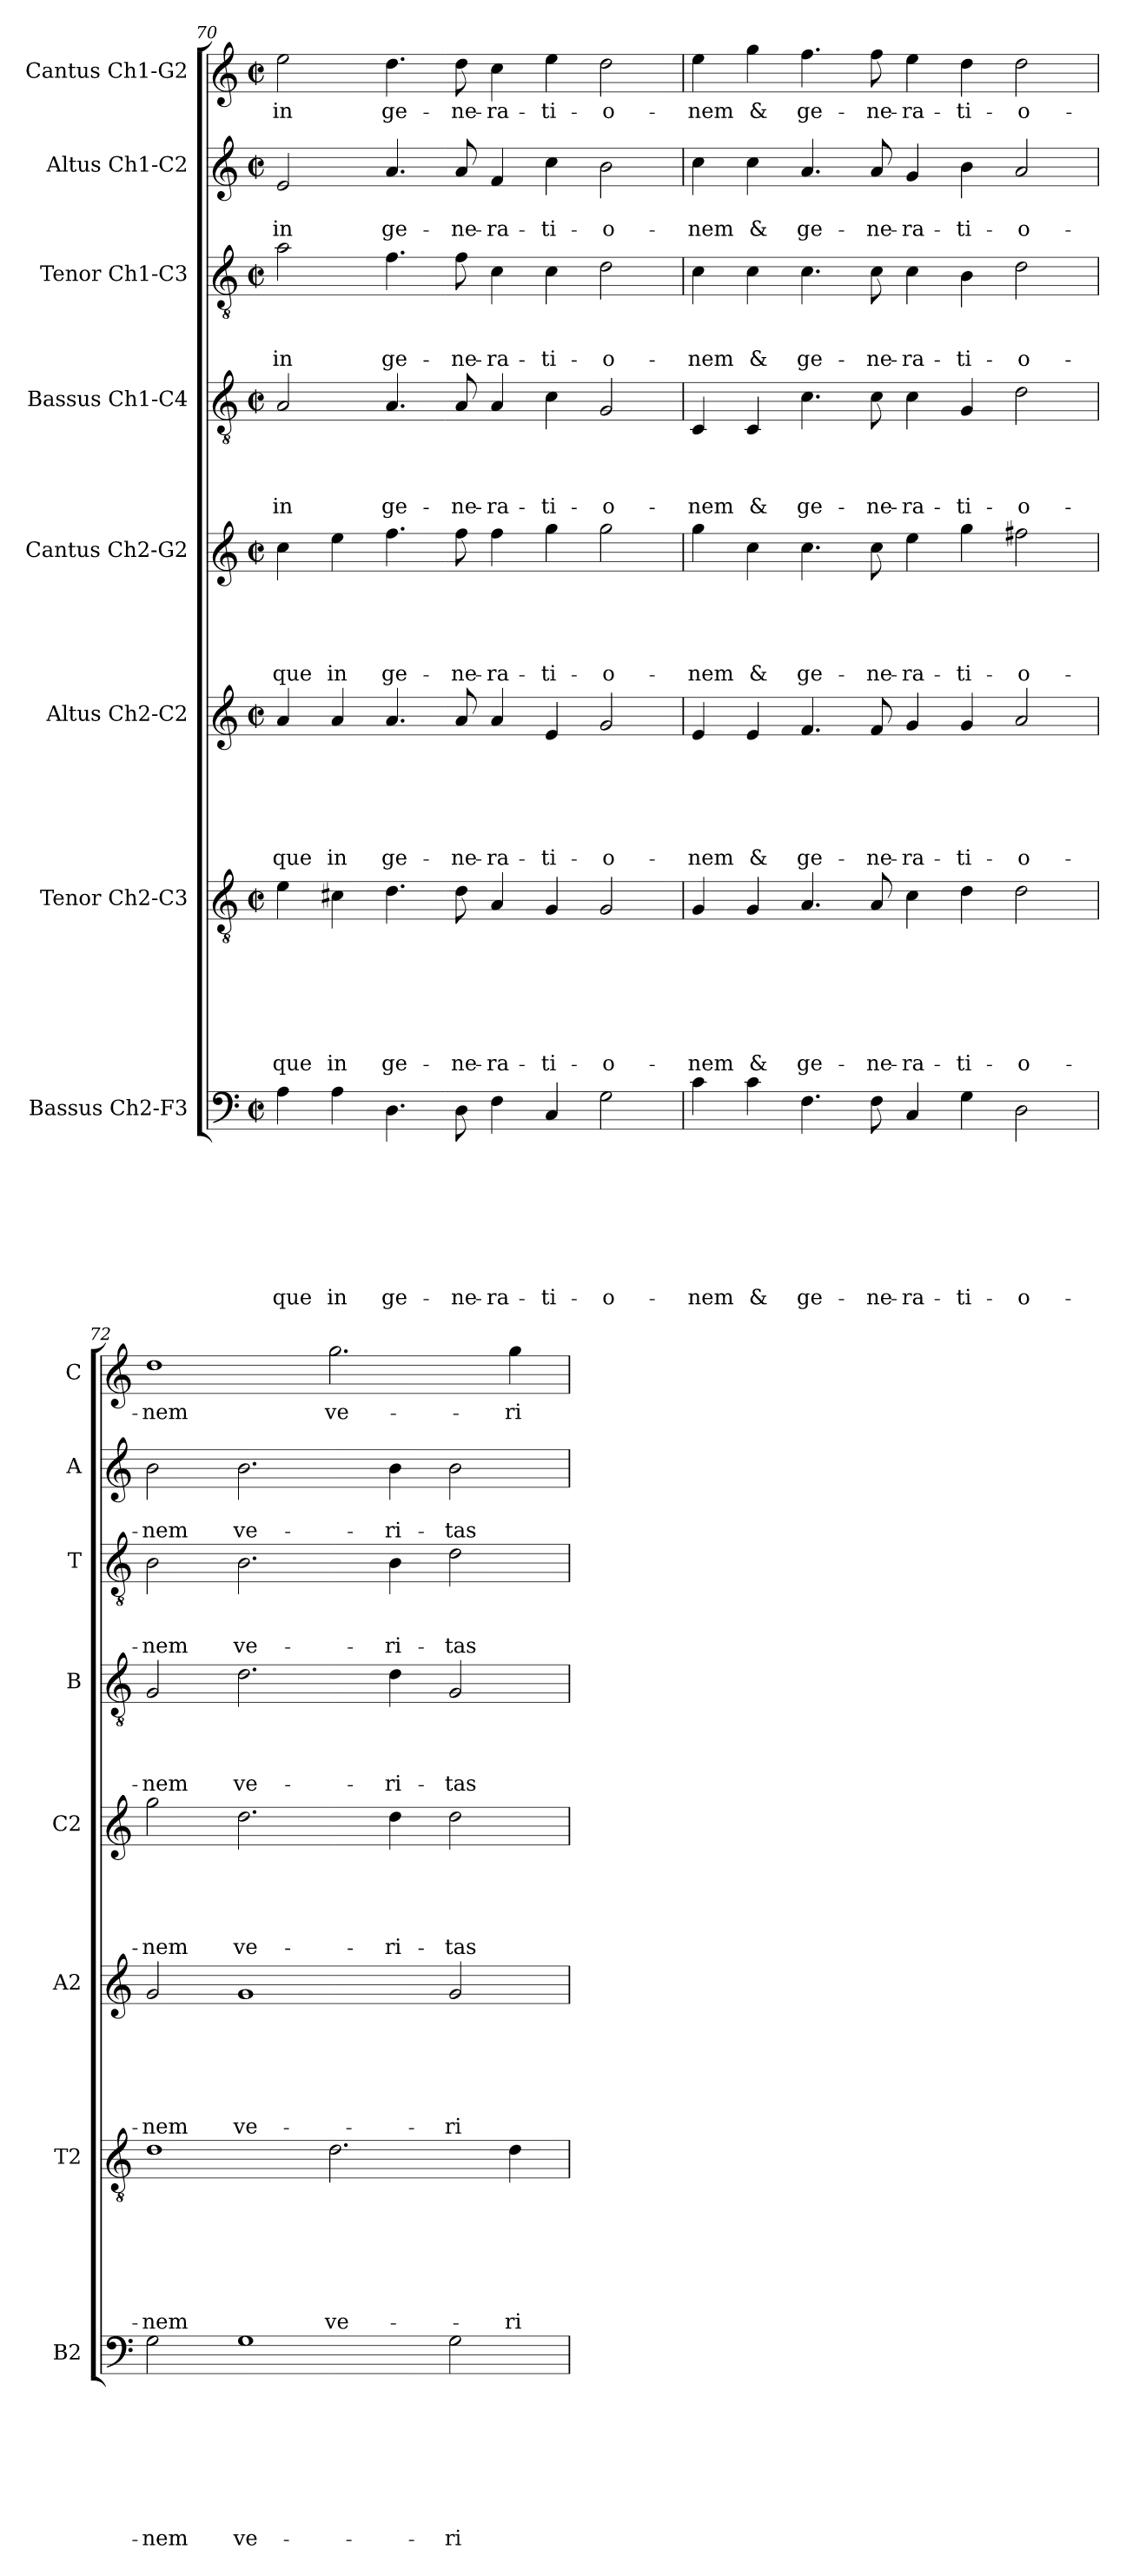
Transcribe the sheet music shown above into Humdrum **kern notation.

**kern	**text	**text	**text	**text	**text	**text	**text	**text	**kern	**text	**text	**text	**text	**text	**text	**text	**kern	**text	**text	**text	**text	**text	**text	**kern	**text	**text	**text	**text	**text	**kern	**text	**text	**text	**text	**kern	**text	**text	**text	**kern	**text	**text	**kern	**text
*part8	*part8	*part8	*part8	*part8	*part8	*part8	*part8	*part8	*part7	*part7	*part7	*part7	*part7	*part7	*part7	*part7	*part6	*part6	*part6	*part6	*part6	*part6	*part6	*part5	*part5	*part5	*part5	*part5	*part5	*part4	*part4	*part4	*part4	*part4	*part3	*part3	*part3	*part3	*part2	*part2	*part2	*part1	*part1
*staff8	*staff8	*staff8	*staff8	*staff8	*staff8	*staff8	*staff8	*staff8	*staff7	*staff7	*staff7	*staff7	*staff7	*staff7	*staff7	*staff7	*staff6	*staff6	*staff6	*staff6	*staff6	*staff6	*staff6	*staff5	*staff5	*staff5	*staff5	*staff5	*staff5	*staff4	*staff4	*staff4	*staff4	*staff4	*staff3	*staff3	*staff3	*staff3	*staff2	*staff2	*staff2	*staff1	*staff1
*I"Bassus Ch2-F3	*	*	*	*	*	*	*	*	*I"Tenor Ch2-C3	*	*	*	*	*	*	*	*I"Altus Ch2-C2	*	*	*	*	*	*	*I"Cantus Ch2-G2	*	*	*	*	*	*I"Bassus Ch1-C4	*	*	*	*	*I"Tenor Ch1-C3	*	*	*	*I"Altus Ch1-C2	*	*	*I"Cantus Ch1-G2	*
*I'B2	*	*	*	*	*	*	*	*	*I'T2	*	*	*	*	*	*	*	*I'A2	*	*	*	*	*	*	*I'C2	*	*	*	*	*	*I'B	*	*	*	*	*I'T	*	*	*	*I'A	*	*	*I'C	*
*clefF4	*	*	*	*	*	*	*	*	*clefGv2	*	*	*	*	*	*	*	*clefG2	*	*	*	*	*	*	*clefG2	*	*	*	*	*	*clefGv2	*	*	*	*	*clefGv2	*	*	*	*clefG2	*	*	*clefG2	*
*k[]	*	*	*	*	*	*	*	*	*k[]	*	*	*	*	*	*	*	*k[]	*	*	*	*	*	*	*k[]	*	*	*	*	*	*k[]	*	*	*	*	*k[]	*	*	*	*k[]	*	*	*k[]	*
*C:	*	*	*	*	*	*	*	*	*C:	*	*	*	*	*	*	*	*C:	*	*	*	*	*	*	*C:	*	*	*	*	*	*C:	*	*	*	*	*C:	*	*	*	*C:	*	*	*C:	*
*M2/2	*	*	*	*	*	*	*	*	*M2/2	*	*	*	*	*	*	*	*M2/2	*	*	*	*	*	*	*M2/2	*	*	*	*	*	*M2/2	*	*	*	*	*M2/2	*	*	*	*M2/2	*	*	*M2/2	*
*met(c|)	*	*	*	*	*	*	*	*	*met(c|)	*	*	*	*	*	*	*	*met(c|)	*	*	*	*	*	*	*met(c|)	*	*	*	*	*	*met(c|)	*	*	*	*	*met(c|)	*	*	*	*met(c|)	*	*	*met(c|)	*
=70	=70	=70	=70	=70	=70	=70	=70	=70	=70	=70	=70	=70	=70	=70	=70	=70	=70	=70	=70	=70	=70	=70	=70	=70	=70	=70	=70	=70	=70	=70	=70	=70	=70	=70	=70	=70	=70	=70	=70	=70	=70	=70	=70
!	!	!	!	!	!	!	!	!LO:LY:b	!	!	!	!	!	!	!	!LO:LY:b	!	!	!	!	!	!	!LO:LY:b	!	!	!	!	!	!LO:LY:b	!	!	!	!	!LO:LY:b	!	!	!	!LO:LY:b	!	!	!LO:LY:b	!	!LO:LY:b
4A\	.	.	.	.	.	.	.	-que	4e\	.	.	.	.	.	.	-que	4a/	.	.	.	.	.	-que	4cc\	.	.	.	.	-que	2A/	.	.	.	in	2a\	.	.	in	2e/	.	in	2ee\	in
!	!	!	!	!	!	!	!	!LO:LY:b	!	!	!	!	!	!	!	!LO:LY:b	!	!	!	!	!	!	!LO:LY:b	!	!	!	!	!	!LO:LY:b	!	!	!	!	!	!	!	!	!	!	!	!	!	!
4A\	.	.	.	.	.	.	.	in	4c#X\	.	.	.	.	.	.	in	4a/	.	.	.	.	.	in	4ee\	.	.	.	.	in	.	.	.	.	.	.	.	.	.	.	.	.	.	.
!	!	!	!	!	!	!	!	!LO:LY:b	!	!	!	!	!	!	!	!LO:LY:b	!	!	!	!	!	!	!LO:LY:b	!	!	!	!	!	!LO:LY:b	!	!	!	!	!LO:LY:b	!	!	!	!LO:LY:b	!	!	!LO:LY:b	!	!LO:LY:b
4.D\	.	.	.	.	.	.	.	ge-	4.d\	.	.	.	.	.	.	ge-	4.a/	.	.	.	.	.	ge-	4.ff\	.	.	.	.	ge-	4.A/	.	.	.	ge-	4.f\	.	.	ge-	4.a/	.	ge-	4.dd\	ge-
!	!	!	!	!	!	!	!	!LO:LY:b	!	!	!	!	!	!	!	!LO:LY:b	!	!	!	!	!	!	!LO:LY:b	!	!	!	!	!	!LO:LY:b	!	!	!	!	!LO:LY:b	!	!	!	!LO:LY:b	!	!	!LO:LY:b	!	!LO:LY:b
8D\	.	.	.	.	.	.	.	-ne-	8d\	.	.	.	.	.	.	-ne-	8a/	.	.	.	.	.	-ne-	8ff\	.	.	.	.	-ne-	8A/	.	.	.	-ne-	8f\	.	.	-ne-	8a/	.	-ne-	8dd\	-ne-
!	!	!	!	!	!	!	!	!LO:LY:b	!	!	!	!	!	!	!	!LO:LY:b	!	!	!	!	!	!	!LO:LY:b	!	!	!	!	!	!LO:LY:b	!	!	!	!	!LO:LY:b	!	!	!	!LO:LY:b	!	!	!LO:LY:b	!	!LO:LY:b
4F\	.	.	.	.	.	.	.	-ra-	4A/	.	.	.	.	.	.	-ra-	4a/	.	.	.	.	.	-ra-	4ff\	.	.	.	.	-ra-	4A/	.	.	.	-ra-	4c\	.	.	-ra-	4f/	.	-ra-	4cc\	-ra-
!	!	!	!	!	!	!	!	!LO:LY:b	!	!	!	!	!	!	!	!LO:LY:b	!	!	!	!	!	!	!LO:LY:b	!	!	!	!	!	!LO:LY:b	!	!	!	!	!LO:LY:b	!	!	!	!LO:LY:b	!	!	!LO:LY:b	!	!LO:LY:b
4C/	.	.	.	.	.	.	.	-ti-	4G/	.	.	.	.	.	.	-ti-	4e/	.	.	.	.	.	-ti-	4gg\	.	.	.	.	-ti-	4c\	.	.	.	-ti-	4c\	.	.	-ti-	4cc\	.	-ti-	4ee\	-ti-
!	!	!	!	!	!	!	!	!LO:LY:b	!	!	!	!	!	!	!	!LO:LY:b	!	!	!	!	!	!	!LO:LY:b	!	!	!	!	!	!LO:LY:b	!	!	!	!	!LO:LY:b	!	!	!	!LO:LY:b	!	!	!LO:LY:b	!	!LO:LY:b
2G\	.	.	.	.	.	.	.	-o-	2G/	.	.	.	.	.	.	-o-	2g/	.	.	.	.	.	-o-	2gg\	.	.	.	.	-o-	2G/	.	.	.	-o-	2d\	.	.	-o-	2b\	.	-o-	2dd\	-o-
=71	=71	=71	=71	=71	=71	=71	=71	=71	=71	=71	=71	=71	=71	=71	=71	=71	=71	=71	=71	=71	=71	=71	=71	=71	=71	=71	=71	=71	=71	=71	=71	=71	=71	=71	=71	=71	=71	=71	=71	=71	=71	=71	=71
!	!	!	!	!	!	!	!	!LO:LY:b	!	!	!	!	!	!	!	!LO:LY:b	!	!	!	!	!	!	!LO:LY:b	!	!	!	!	!	!LO:LY:b	!	!	!	!	!LO:LY:b	!	!	!	!LO:LY:b	!	!	!LO:LY:b	!	!LO:LY:b
4c\	.	.	.	.	.	.	.	-nem	4G/	.	.	.	.	.	.	-nem	4e/	.	.	.	.	.	-nem	4gg\	.	.	.	.	-nem	4C/	.	.	.	-nem	4c\	.	.	-nem	4cc\	.	-nem	4ee\	-nem
!	!	!	!	!	!	!	!	!LO:LY:b	!	!	!	!	!	!	!	!LO:LY:b	!	!	!	!	!	!	!LO:LY:b	!	!	!	!	!	!LO:LY:b	!	!	!	!	!LO:LY:b	!	!	!	!LO:LY:b	!	!	!LO:LY:b	!	!LO:LY:b
4c\	.	.	.	.	.	.	.	&	4G/	.	.	.	.	.	.	&	4e/	.	.	.	.	.	&	4cc\	.	.	.	.	&	4C/	.	.	.	&	4c\	.	.	&	4cc\	.	&	4gg\	&
!	!	!	!	!	!	!	!	!LO:LY:b	!	!	!	!	!	!	!	!LO:LY:b	!	!	!	!	!	!	!LO:LY:b	!	!	!	!	!	!LO:LY:b	!	!	!	!	!LO:LY:b	!	!	!	!LO:LY:b	!	!	!LO:LY:b	!	!LO:LY:b
4.F\	.	.	.	.	.	.	.	ge-	4.A/	.	.	.	.	.	.	ge-	4.f/	.	.	.	.	.	ge-	4.cc\	.	.	.	.	ge-	4.c\	.	.	.	ge-	4.c\	.	.	ge-	4.a/	.	ge-	4.ff\	ge-
!	!	!	!	!	!	!	!	!LO:LY:b	!	!	!	!	!	!	!	!LO:LY:b	!	!	!	!	!	!	!LO:LY:b	!	!	!	!	!	!LO:LY:b	!	!	!	!	!LO:LY:b	!	!	!	!LO:LY:b	!	!	!LO:LY:b	!	!LO:LY:b
8F\	.	.	.	.	.	.	.	-ne-	8A/	.	.	.	.	.	.	-ne-	8f/	.	.	.	.	.	-ne-	8cc\	.	.	.	.	-ne-	8c\	.	.	.	-ne-	8c\	.	.	-ne-	8a/	.	-ne-	8ff\	-ne-
!	!	!	!	!	!	!	!	!LO:LY:b	!	!	!	!	!	!	!	!LO:LY:b	!	!	!	!	!	!	!LO:LY:b	!	!	!	!	!	!LO:LY:b	!	!	!	!	!LO:LY:b	!	!	!	!LO:LY:b	!	!	!LO:LY:b	!	!LO:LY:b
4C/	.	.	.	.	.	.	.	-ra-	4c\	.	.	.	.	.	.	-ra-	4g/	.	.	.	.	.	-ra-	4ee\	.	.	.	.	-ra-	4c\	.	.	.	-ra-	4c\	.	.	-ra-	4g/	.	-ra-	4ee\	-ra-
!	!	!	!	!	!	!	!	!LO:LY:b	!	!	!	!	!	!	!	!LO:LY:b	!	!	!	!	!	!	!LO:LY:b	!	!	!	!	!	!LO:LY:b	!	!	!	!	!LO:LY:b	!	!	!	!LO:LY:b	!	!	!LO:LY:b	!	!LO:LY:b
4G\	.	.	.	.	.	.	.	-ti-	4d\	.	.	.	.	.	.	-ti-	4g/	.	.	.	.	.	-ti-	4gg\	.	.	.	.	-ti-	4G/	.	.	.	-ti-	4B\	.	.	-ti-	4b\	.	-ti-	4dd\	-ti-
!	!	!	!	!	!	!	!	!LO:LY:b	!	!	!	!	!	!	!	!LO:LY:b	!	!	!	!	!	!	!LO:LY:b	!	!	!	!	!	!LO:LY:b	!	!	!	!	!LO:LY:b	!	!	!	!LO:LY:b	!	!	!LO:LY:b	!	!LO:LY:b
2D\	.	.	.	.	.	.	.	-o-	2d\	.	.	.	.	.	.	-o-	2a/	.	.	.	.	.	-o-	2ff#X\	.	.	.	.	-o-	2d\	.	.	.	-o-	2d\	.	.	-o-	2a/	.	-o-	2dd\	-o-
!!LO:PB:g=z
=72	=72	=72	=72	=72	=72	=72	=72	=72	=72	=72	=72	=72	=72	=72	=72	=72	=72	=72	=72	=72	=72	=72	=72	=72	=72	=72	=72	=72	=72	=72	=72	=72	=72	=72	=72	=72	=72	=72	=72	=72	=72	=72	=72
!	!	!	!	!	!	!	!	!LO:LY:b	!	!	!	!	!	!	!	!LO:LY:b	!	!	!	!	!	!	!LO:LY:b	!	!	!	!	!	!LO:LY:b	!	!	!	!	!LO:LY:b	!	!	!	!LO:LY:b	!	!	!LO:LY:b	!	!LO:LY:b
2G\	.	.	.	.	.	.	.	-nem	1d	.	.	.	.	.	.	-nem	2g/	.	.	.	.	.	-nem	2gg\	.	.	.	.	-nem	2G/	.	.	.	-nem	2B\	.	.	-nem	2b\	.	-nem	1dd	-nem
!	!	!	!	!	!	!	!	!LO:LY:b	!	!	!	!	!	!	!	!	!	!	!	!	!	!	!LO:LY:b	!	!	!	!	!	!LO:LY:b	!	!	!	!	!LO:LY:b	!	!	!	!LO:LY:b	!	!	!LO:LY:b	!	!
1G	.	.	.	.	.	.	.	ve-	.	.	.	.	.	.	.	.	1g	.	.	.	.	.	ve-	2.dd\	.	.	.	.	ve-	2.d\	.	.	.	ve-	2.B\	.	.	ve-	2.b\	.	ve-	.	.
!	!	!	!	!	!	!	!	!	!	!	!	!	!	!	!	!LO:LY:b	!	!	!	!	!	!	!	!	!	!	!	!	!	!	!	!	!	!	!	!	!	!	!	!	!	!	!LO:LY:b
.	.	.	.	.	.	.	.	.	2.d\	.	.	.	.	.	.	ve-	.	.	.	.	.	.	.	.	.	.	.	.	.	.	.	.	.	.	.	.	.	.	.	.	.	2.gg\	ve-
!	!	!	!	!	!	!	!	!	!	!	!	!	!	!	!	!	!	!	!	!	!	!	!	!	!	!	!	!	!LO:LY:b	!	!	!	!	!LO:LY:b	!	!	!	!LO:LY:b	!	!	!LO:LY:b	!	!
.	.	.	.	.	.	.	.	.	.	.	.	.	.	.	.	.	.	.	.	.	.	.	.	4dd\	.	.	.	.	-ri-	4d\	.	.	.	-ri-	4B\	.	.	-ri-	4b\	.	-ri-	.	.
!	!	!	!	!	!	!	!	!LO:LY:b	!	!	!	!	!	!	!	!	!	!	!	!	!	!	!LO:LY:b	!	!	!	!	!	!LO:LY:b	!	!	!	!	!LO:LY:b	!	!	!	!LO:LY:b	!	!	!LO:LY:b	!	!
2G\	.	.	.	.	.	.	.	-ri-	.	.	.	.	.	.	.	.	2g/	.	.	.	.	.	-ri-	2dd\	.	.	.	.	-tas	2G/	.	.	.	-tas	2d\	.	.	-tas	2b\	.	-tas	.	.
!	!	!	!	!	!	!	!	!	!	!	!	!	!	!	!	!LO:LY:b	!	!	!	!	!	!	!	!	!	!	!	!	!	!	!	!	!	!	!	!	!	!	!	!	!	!	!LO:LY:b
.	.	.	.	.	.	.	.	.	4d\	.	.	.	.	.	.	-ri-	.	.	.	.	.	.	.	.	.	.	.	.	.	.	.	.	.	.	.	.	.	.	.	.	.	4gg\	-ri-
=	=	=	=	=	=	=	=	=	=	=	=	=	=	=	=	=	=	=	=	=	=	=	=	=	=	=	=	=	=	=	=	=	=	=	=	=	=	=	=	=	=	=	=
*-	*-	*-	*-	*-	*-	*-	*-	*-	*-	*-	*-	*-	*-	*-	*-	*-	*-	*-	*-	*-	*-	*-	*-	*-	*-	*-	*-	*-	*-	*-	*-	*-	*-	*-	*-	*-	*-	*-	*-	*-	*-	*-	*-
